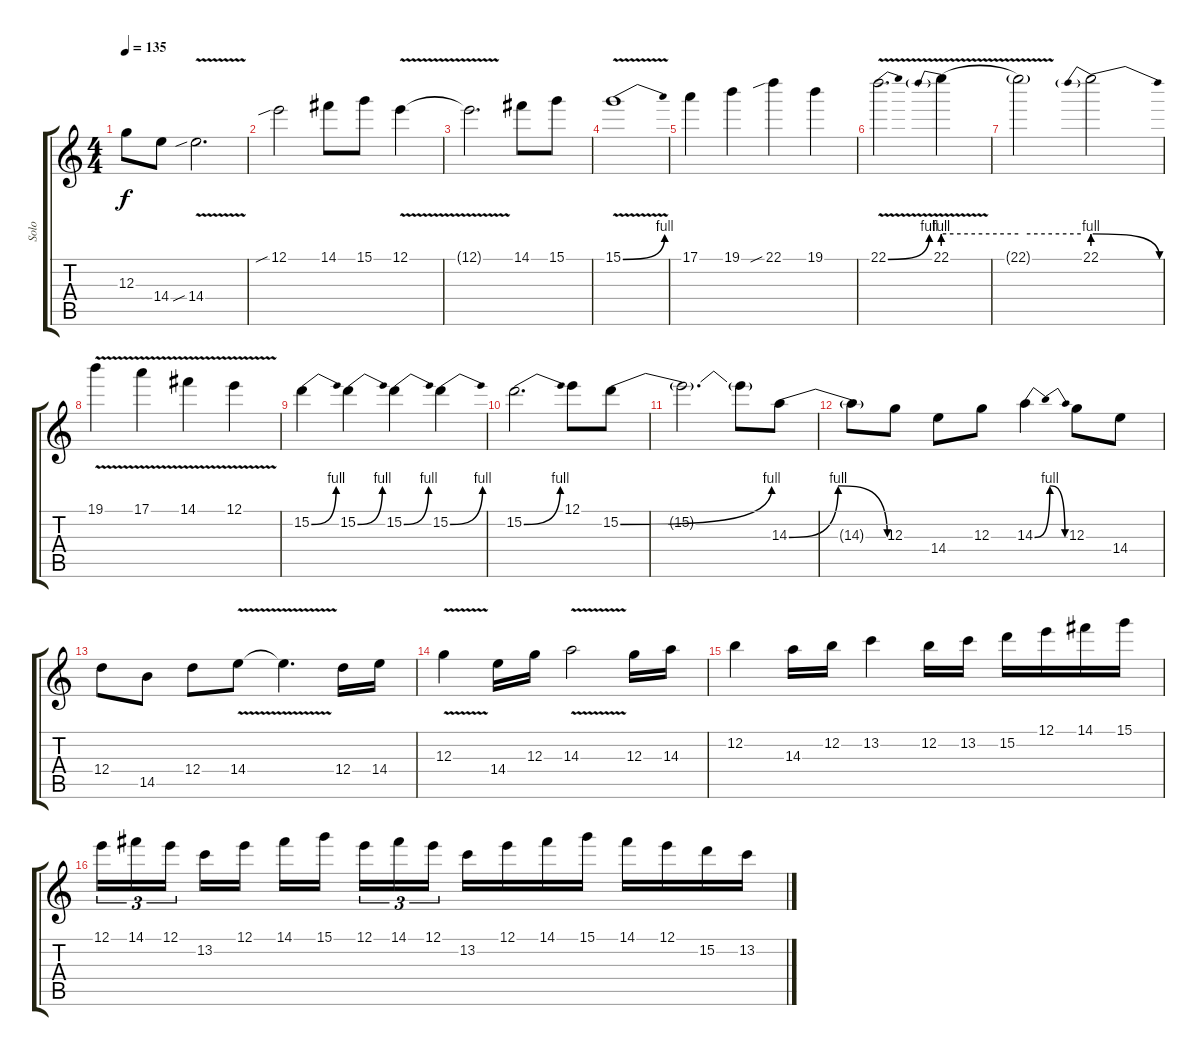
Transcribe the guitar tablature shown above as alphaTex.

\track ("Solo" "Solo") {instrument distortionguitar}
\staff {score tabs}
\tuning (E4 B3 G3 D3 A2 E2) {hide}
\ts (4 4)
\tempo 135
\clef g2
\ks c
12.3.8{dy f} 14.4.8 14.4{v sib}.2{d} |
12.1{sib}.2 14.1.8 15.1.8 12.1{v}.4 |
12.1{t}.2{d} 14.1.8 15.1.8 |
15.1{be (bend 0 0 60 4) v}.1 |
17.1.4 19.1.4 22.1{sib}.4 19.1.4 |
22.1{be (bend 0 0 60 4) v}.2{d} 22.1{be (prebend 0 4 60 4) v}.4 |
22.1{be (hold 0 4 60 4) t}.2 22.1{be (prebendrelease 0 4 60 0)}.2 |
19.1{v}.4 17.1{v}.4 14.1{v}.4 12.1{v}.4 |
15.2{be (bend 0 0 60 4)}.4 15.2{be (bend 0 0 60 4)}.4 15.2{be (bend 0 0 60 4)}.4 15.2{be (bend 0 0 60 4)}.4 |
15.2{be (bend 0 0 60 4)}.2{d} 12.1.8 15.2{be (bend 0 0 60 4)}.8 |
15.2{t}.2{d} 15.2{t}.8 14.3{be (bendrelease 0 0 30 4 30 4 60 0)}.8 |
14.3{t}.8 12.3.8 14.4.8 12.3.8 14.3{be (bendrelease 0 0 30 4 30 4 60 0)}.4 12.3.8 14.4.8 |
12.4.8 14.5.8 12.4.8 14.4{v}.8 14.4{t}.4{d} 12.4.16 14.4.16 |
12.3{v}.4 14.4.16 12.3.16 14.3{v}.2 12.3.16 14.3.16 |
12.2.4 14.3.16 12.2.16 13.2.4 12.2.16 13.2.16 15.2.16 12.1.16 14.1.16 15.1.16 |
12.1.16{tu (3 2)} 14.1.16{tu (3 2)} 12.1.16{tu (3 2) beam splitsecondary} 13.2.16 12.1.16 14.1.16 15.1.16{beam splitsecondary} 12.1.16{tu (3 2)} 14.1.16{tu (3 2)} 12.1.16{tu (3 2)} 13.2.16 12.1.16 14.1.16 15.1.16 14.1.16 12.1.16 15.2.16 13.2.16
